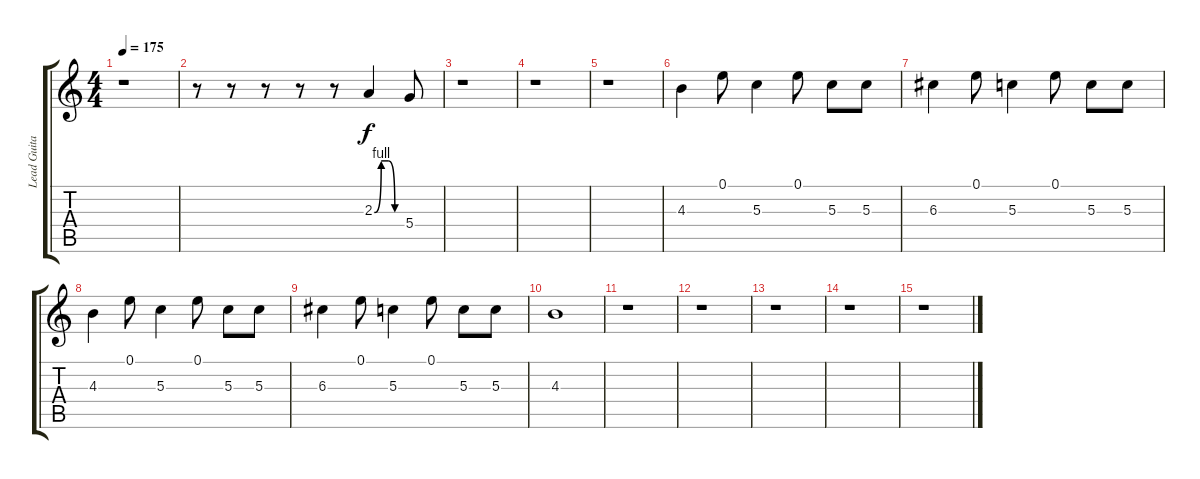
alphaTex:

\track ("Lead Guitar" "Lead Guita") {instrument overdrivenguitar}
\staff {score tabs}
\tuning (E4 B3 G3 D3 A2 E2) {hide}
\ts (4 4)
\tempo 175
\clef g2
\ks c
r.1{dy f} |
r.8 r.8 r.8 r.8 r.8 2.3{be (custom 0 0 15 4 30 4 45 0 60 0)}.4 5.4.8 |
r.1 |
r.1 |
r.1 |
4.3.4 0.1.8 5.3.4 0.1.8 5.3.8 5.3.8 |
6.3.4 0.1.8 5.3.4 0.1.8 5.3.8 5.3.8 |
4.3.4 0.1.8 5.3.4 0.1.8 5.3.8 5.3.8 |
6.3.4 0.1.8 5.3.4 0.1.8 5.3.8 5.3.8 |
4.3.1 |
r.1 |
r.1 |
r.1 |
r.1 |
r.1
